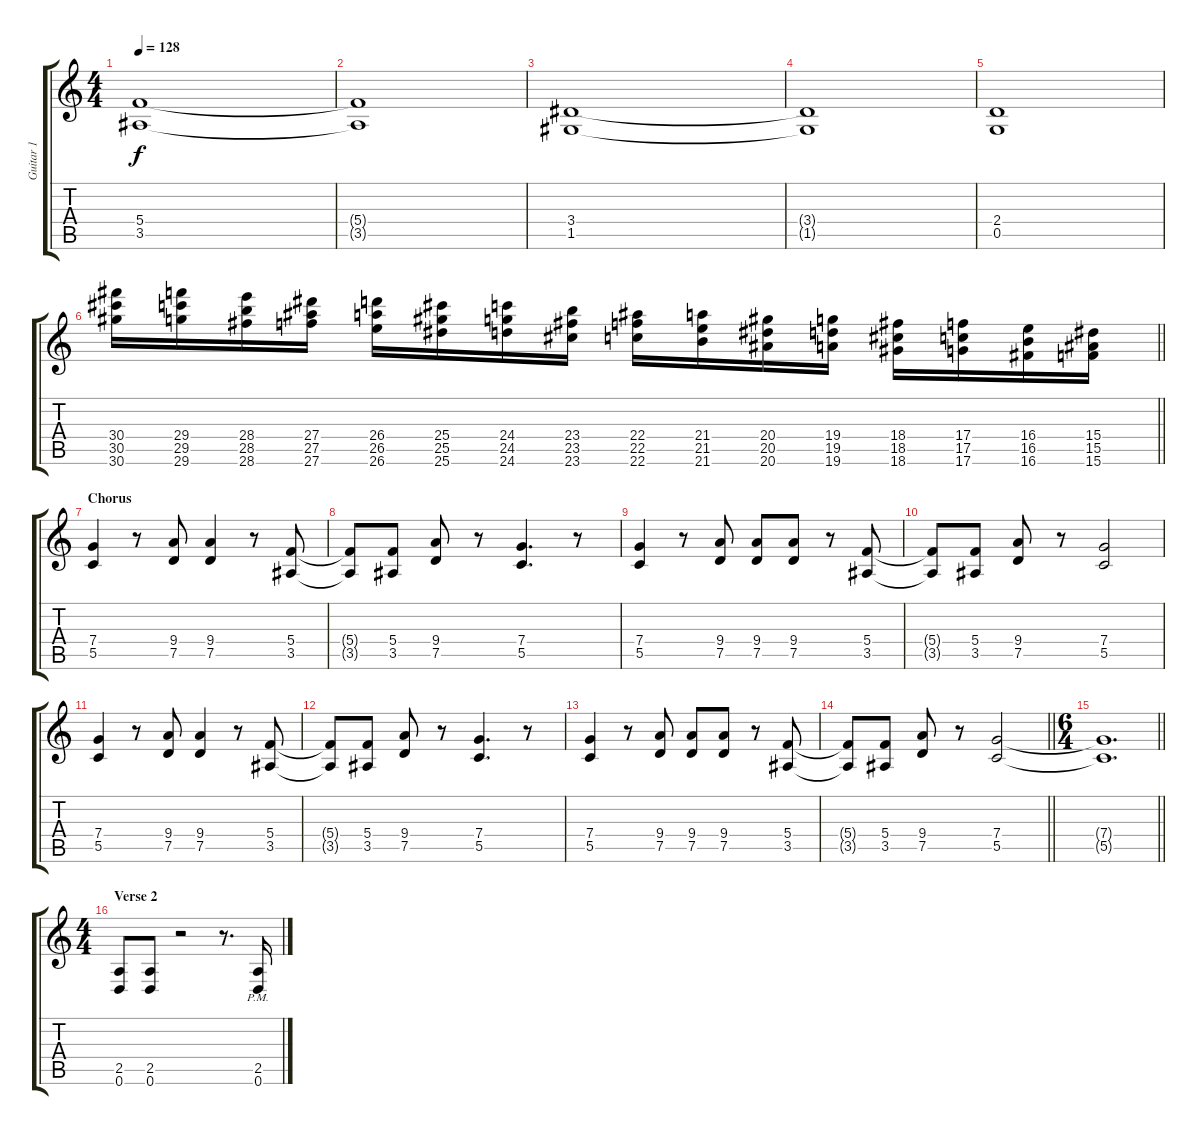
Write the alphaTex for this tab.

\track ("Guitar 1" "Guitar 1") {instrument distortionguitar}
\staff {score tabs}
\tuning (D4 A3 F3 C3 G2 D2) {hide}
\ts (4 4)
\tempo 128
\clef g2
\ks c
(5.4 3.5).1{dy f} |
(5.4{t} 3.5{t}).1 |
(3.4 1.5).1 |
(3.4{t} 1.5{t}).1 |
(2.4 0.5).1 |
\barLineRight lightlight
(30.4 30.5 30.6).16{instrument guitarfretnoise} (29.4 29.5 29.6).16 (28.4 28.5 28.6).16 (27.4 27.5 27.6).16 (26.4 26.5 26.6).16 (25.4 25.5 25.6).16 (24.4 24.5 24.6).16 (23.4 23.5 23.6).16 (22.4 22.5 22.6).16 (21.4 21.5 21.6).16 (20.4 20.5 20.6).16 (19.4 19.5 19.6).16 (18.4 18.5 18.6).16 (17.4 17.5 17.6).16 (16.4 16.5 16.6).16 (15.4 15.5 15.6).16 |
\section ("" "Chorus")
(7.4 5.5).4{instrument distortionguitar} r.8 (9.4 7.5).8 (9.4 7.5).4 r.8 (5.4 3.5).8 |
(5.4{t} 3.5{t}).8 (5.4 3.5).8 (9.4 7.5).8 r.8 (7.4 5.5).4{d} r.8 |
(7.4 5.5).4 r.8 (9.4 7.5).8 (9.4 7.5).8 (9.4 7.5).8 r.8 (5.4 3.5).8 |
(5.4{t} 3.5{t}).8 (5.4 3.5).8 (9.4 7.5).8 r.8 (7.4 5.5).2 |
(7.4 5.5).4 r.8 (9.4 7.5).8 (9.4 7.5).4 r.8 (5.4 3.5).8 |
(5.4{t} 3.5{t}).8 (5.4 3.5).8 (9.4 7.5).8 r.8 (7.4 5.5).4{d} r.8 |
(7.4 5.5).4 r.8 (9.4 7.5).8 (9.4 7.5).8 (9.4 7.5).8 r.8 (5.4 3.5).8 |
\barLineRight lightlight
(5.4{t} 3.5{t}).8 (5.4 3.5).8 (9.4 7.5).8 r.8 (7.4 5.5).2 |
\ts (6 4)
\barLineRight lightlight
(7.4{t} 5.5{t}).1{d} |
\ts (4 4)
\section ("" "Verse 2")
(2.5 0.6).8 (2.5 0.6).8 r.2 r.8{d} (2.5{pm} 0.6{pm}).16
